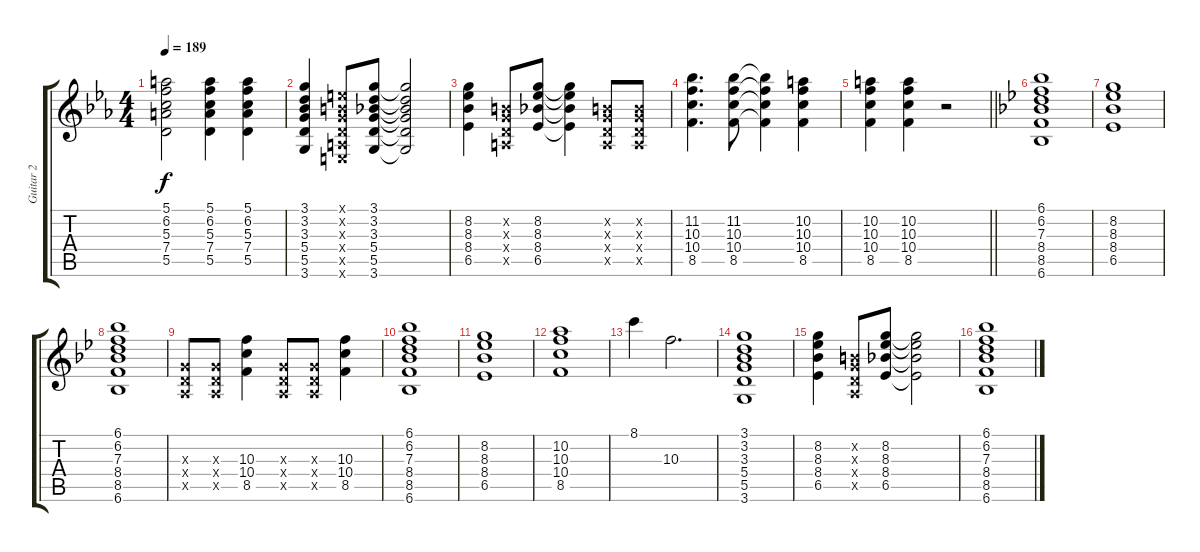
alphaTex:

\track ("Guitar 2" "Guitar 2") {instrument overdrivenguitar}
\staff {score tabs}
\tuning (E4 B3 G3 D3 A2 E2) {hide}
\ts (4 4)
\tempo 189
\clef g2
\ks eb
(5.1 6.2 5.3 7.4 5.5).2{dy f} (5.1 6.2 5.3 7.4 5.5).4 (5.1 6.2 5.3 7.4 5.5).4 |
(3.1 3.2 3.3 5.4 5.5 3.6).4 (0.1{x} 0.2{x} 0.3{x} 0.4{x} 0.5{x} 0.6{x}).8 (3.1 3.2 3.3 5.4 5.5 3.6).8 (3.1{t} 3.2{t} 3.3{t} 5.4{t} 5.5{t} 3.6{t}).2 |
(8.2 8.3 8.4 6.5).4 (0.2{x} 0.3{x} 0.4{x} 0.5{x}).8 (8.2 8.3 8.4 6.5).8 (8.2{t} 8.3{t} 8.4{t} 6.5{t}).4 (0.2{x} 0.3{x} 0.4{x} 0.5{x}).8 (0.2{x} 0.3{x} 0.4{x} 0.5{x}).8 |
(11.2 10.3 10.4 8.5).4{d} (11.2 10.3 10.4 8.5).8 (11.2{t} 10.3{t} 10.4{t} 8.5{t}).4 (10.2 10.3 10.4 8.5).4 |
\barLineRight lightlight
(10.2 10.3 10.4 8.5).4 (10.2 10.3 10.4 8.5).4 r.2 |
\ks bb
(6.1 6.2 7.3 8.4 8.5 6.6).1{balance 16} |
(8.2 8.3 8.4 6.5).1 |
(6.1 6.2 7.3 8.4 8.5 6.6).1 |
(0.3{x} 0.4{x} 0.5{x}).8 (0.3{x} 0.4{x} 0.5{x}).8 (10.3 10.4 8.5).4 (0.3{x} 0.4{x} 0.5{x}).8 (0.3{x} 0.4{x} 0.5{x}).8 (10.3 10.4 8.5).4 |
(6.1 6.2 7.3 8.4 8.5 6.6).1 |
(8.2 8.3 8.4 6.5).1 |
(10.2 10.3 10.4 8.5).1 |
8.1.4 10.3.2{d} |
(3.1 3.2 3.3 5.4 5.5 3.6).1 |
(8.2 8.3 8.4 6.5).4 (0.2{x} 0.3{x} 0.4{x} 0.5{x}).8 (8.2 8.3 8.4 6.5).8 (8.2{t} 8.3{t} 8.4{t} 6.5{t}).2 |
(6.1 6.2 7.3 8.4 8.5 6.6).1
